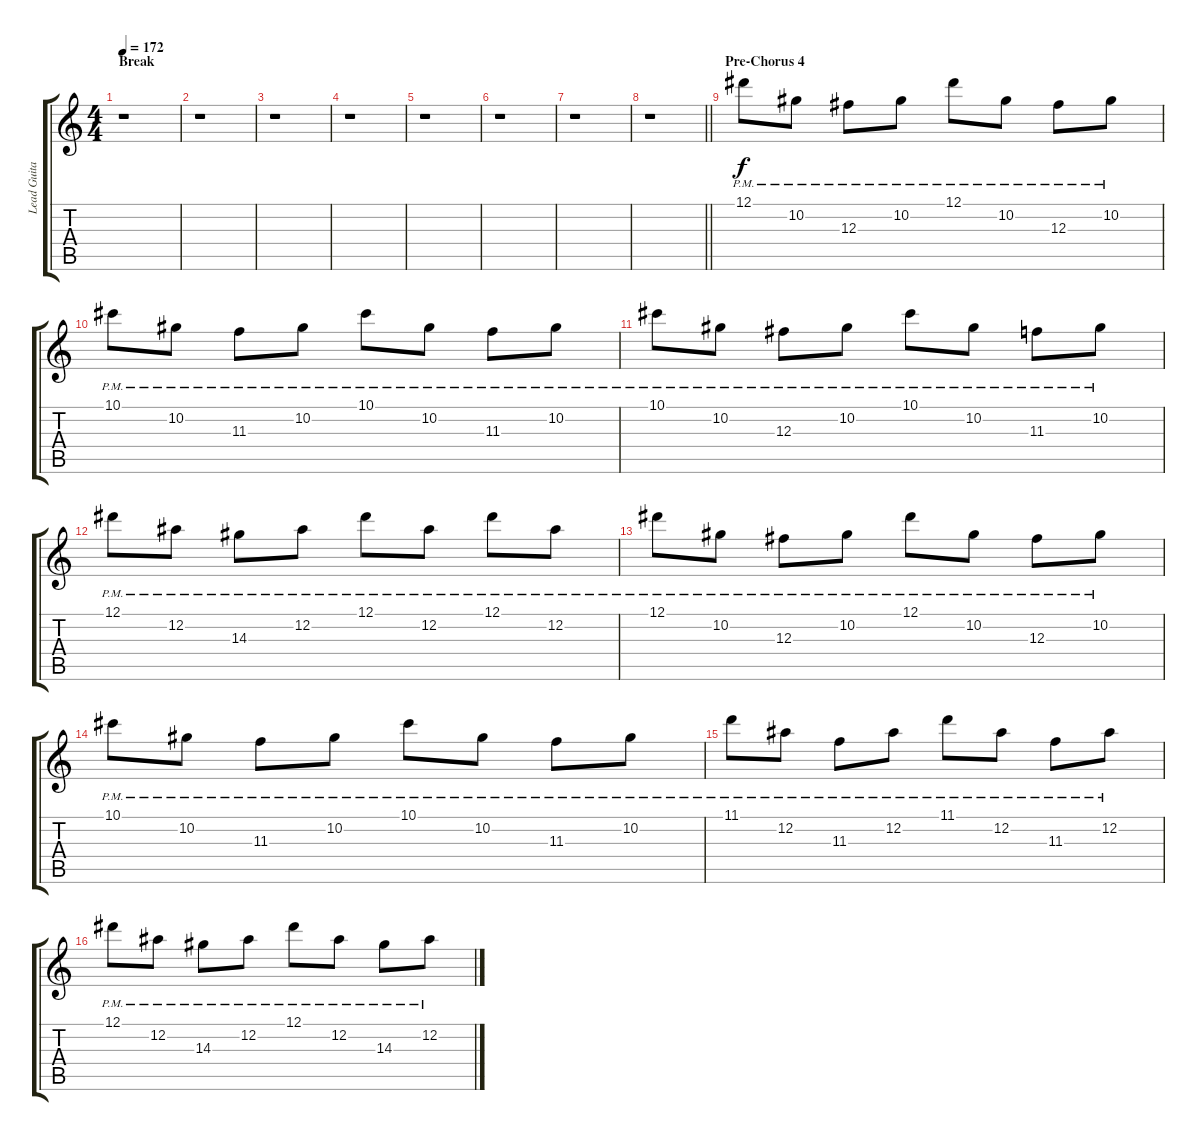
\track ("Lead Guitar 2: Pata" "Lead Guita") {instrument distortionguitar}
\staff {score tabs}
\tuning (Eb4 Bb3 Gb3 Db3 Ab2 Eb2) {hide}
\ts (4 4)
\section ("" "Break")
\tempo 172
\clef g2
\ks c
r.1{dy f} |
r.1 |
r.1 |
r.1 |
r.1 |
r.1 |
r.1 |
\barLineRight lightlight
r.1 |
\section ("" "Pre-Chorus 4")
12.1{pm}.8{volume 11 balance 2 instrument electricguitarclean} 10.2{pm}.8 12.3{pm}.8 10.2{pm}.8 12.1{pm}.8 10.2{pm}.8 12.3{pm}.8 10.2{pm}.8 |
10.1{pm}.8 10.2{pm}.8 11.3{pm}.8 10.2{pm}.8 10.1{pm}.8 10.2{pm}.8 11.3{pm}.8 10.2{pm}.8 |
10.1{pm}.8 10.2{pm}.8 12.3{pm}.8 10.2{pm}.8 10.1{pm}.8 10.2{pm}.8 11.3{pm}.8 10.2{pm}.8 |
12.1{pm}.8 12.2{pm}.8 14.3{pm}.8 12.2{pm}.8 12.1{pm}.8 12.2{pm}.8 12.1{pm}.8 12.2{pm}.8 |
12.1{pm}.8 10.2{pm}.8 12.3{pm}.8 10.2{pm}.8 12.1{pm}.8 10.2{pm}.8 12.3{pm}.8 10.2{pm}.8 |
10.1{pm}.8 10.2{pm}.8 11.3{pm}.8 10.2{pm}.8 10.1{pm}.8 10.2{pm}.8 11.3{pm}.8 10.2{pm}.8 |
11.1{pm}.8 12.2{pm}.8 11.3{pm}.8 12.2{pm}.8 11.1{pm}.8 12.2{pm}.8 11.3{pm}.8 12.2{pm}.8 |
12.1{pm}.8 12.2{pm}.8 14.3{pm}.8 12.2{pm}.8 12.1{pm}.8 12.2{pm}.8 14.3{pm}.8 12.2{pm}.8
